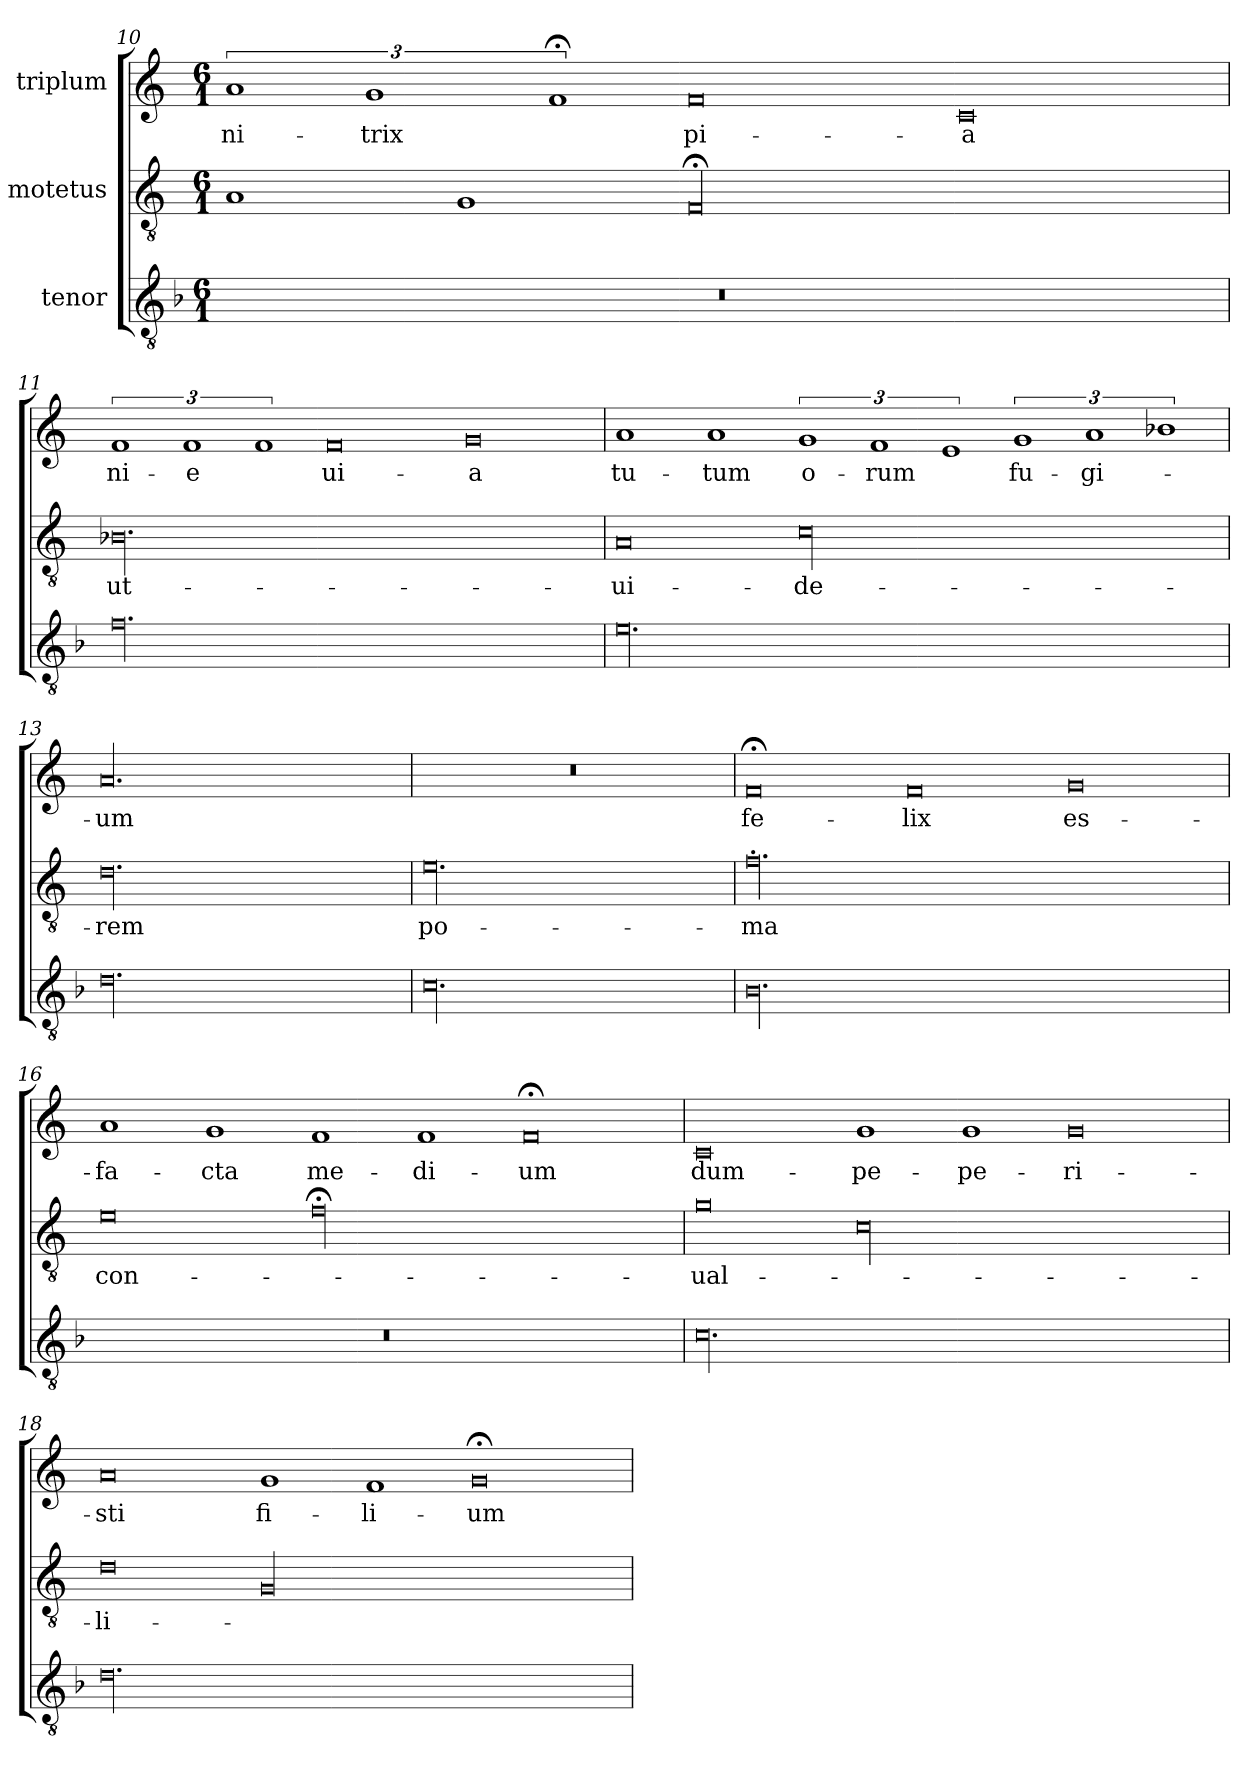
**kern	**kern	**text	**kern	**text
*part3	*part2	*part2	*part1	*part1
*staff3	*staff2	*staff2	*staff1	*staff1
*I"tenor	*I"motetus	*	*I"triplum	*
*clefGv2	*clefGv2	*	*clefG2	*
*k[b-]	*k[]	*	*k[]	*
*F:	*C:	*	*C:	*
*M6/1	*M6/1	*	*M6/1	*
=10	=10	=10	=10	=10
00.r	1A/	.	3%2a/	-ni-
.	.	.	3%2g/	-trix
.	1G/	.	.	.
.	.	.	3%2f;</	.
.	00F;</	.	0f/	pi-
.	.	.	0c/	-a
=11	=11	=11	=11	=11
00.f\	00.B-X\	ut-	3%2f/	-ni-
.	.	.	3%2f/	-e
.	.	.	3%2f/	.
.	.	.	0f/	ui-
.	.	.	0g/	-a
!!LO:PB:g=z
=12	=12	=12	=12	=12
00.e\	0A/	ui-	1a/	tu-
.	.	.	1a/	-tum
.	00c\	-de-	3%2g/	-o-
.	.	.	3%2f/	-rum
.	.	.	3%2e/	.
.	.	.	3%2g/	-fu-
.	.	.	3%2a/	-gi-
.	.	.	3%2b-X\	.
=13	=13	=13	=13	=13
00.d\	00.d\	-rem	00.a/	-um
=14	=14	=14	=14	=14
00.c\	00.e\	po-	00.r	.
=15	=15	=15	=15	=15
00.B-\	00.f'\	-ma	0f;</	fe-
.	.	.	0f/	-lix
.	.	.	0g/	es-
=16	=16	=16	=16	=16
00.r	0e\	con-	1a/	fa-
.	.	.	1g/	-cta
.	00f;<\	.	1f/	me-
.	.	.	1f/	-di-
.	.	.	0f;</	-um
=17	=17	=17	=17	=17
00.c\	0g\	-ual-	0c/	dum-
.	00c\	.	1g/	pe-
.	.	.	1g/	-pe-
.	.	.	0g/	-ri-
=18	=18	=18	=18	=18
00.d\	0d\	-li-	0a/	-sti
.	00G/	.	1g/	fi-
.	.	.	1f/	-li-
.	.	.	0g;</	-um
=	=	=	=	=
*-	*-	*-	*-	*-
